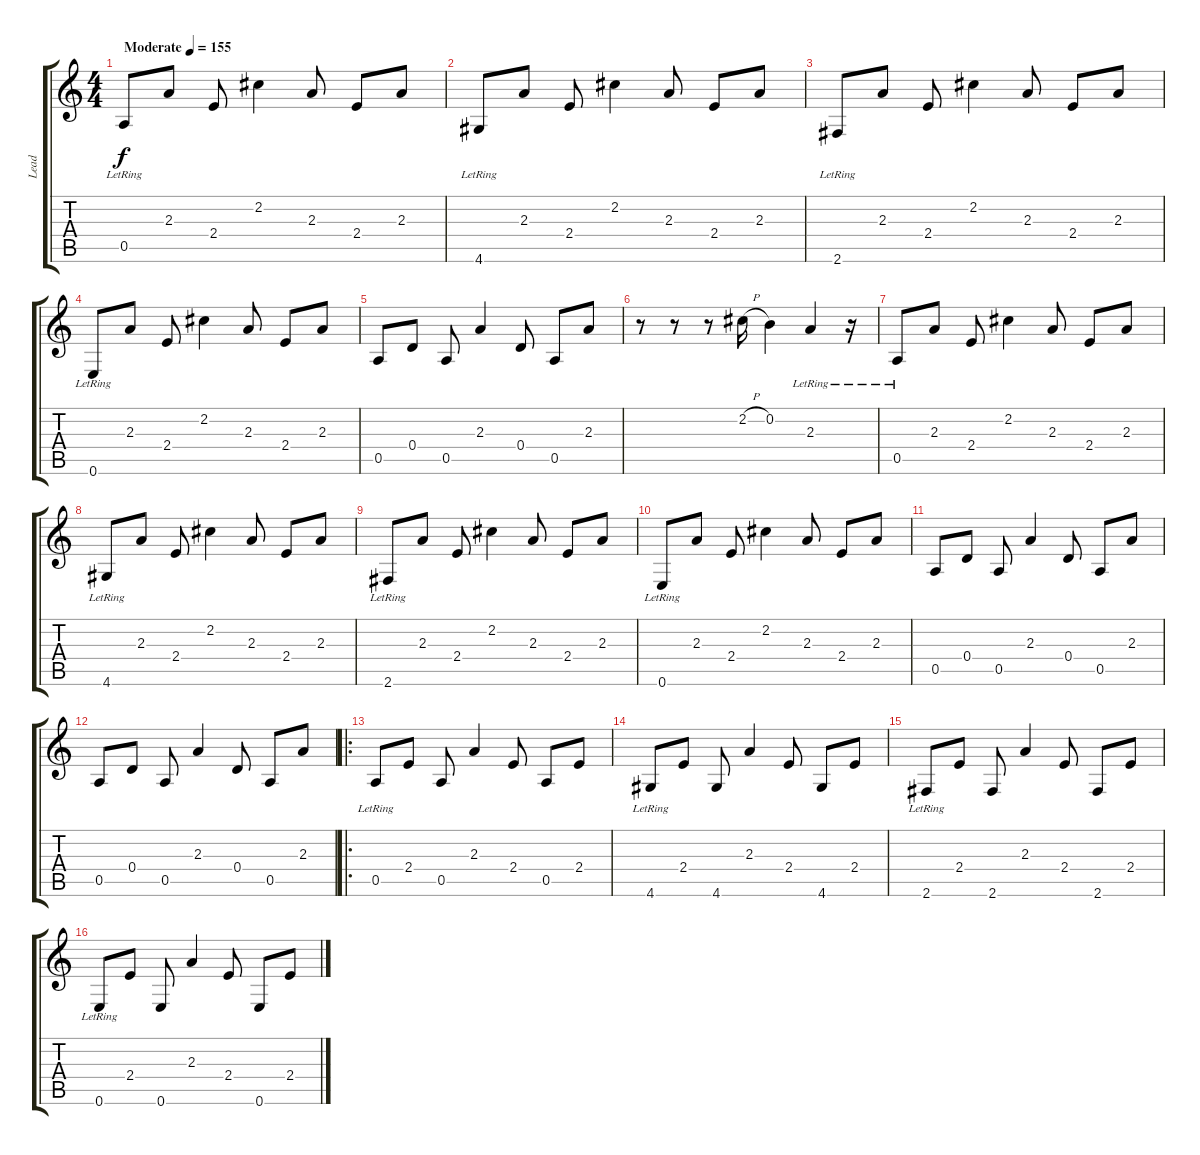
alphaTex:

\track ("Lead" "Lead") {instrument acousticguitarsteel}
\staff {score tabs}
\tuning (E4 B3 G3 D3 A2 E2) {hide}
\ts (4 4)
\tempo (155 "Moderate")
\clef g2
\ks c
0.5{lr}.8{dy f instrument acousticguitarsteel} 2.3.8 2.4.8 2.2.4 2.3.8 2.4.8 2.3.8 |
4.6{lr}.8 2.3.8 2.4.8 2.2.4 2.3.8 2.4.8 2.3.8 |
2.6{lr}.8 2.3.8 2.4.8 2.2.4 2.3.8 2.4.8 2.3.8 |
0.6{lr}.8 2.3.8 2.4.8 2.2.4 2.3.8 2.4.8 2.3.8 |
0.5.8 0.4.8 0.5.8 2.3.4 0.4.8 0.5.8 2.3.8 |
r.8 r.8 r.8 2.2{h}.16 0.2.4 2.3{lr}.4 r.16 |
0.5{lr}.8 2.3.8 2.4.8 2.2.4 2.3.8 2.4.8 2.3.8 |
4.6{lr}.8 2.3.8 2.4.8 2.2.4 2.3.8 2.4.8 2.3.8 |
2.6{lr}.8 2.3.8 2.4.8 2.2.4 2.3.8 2.4.8 2.3.8 |
0.6{lr}.8 2.3.8 2.4.8 2.2.4 2.3.8 2.4.8 2.3.8 |
0.5.8 0.4.8 0.5.8 2.3.4 0.4.8 0.5.8 2.3.8 |
0.5.8 0.4.8 0.5.8 2.3.4 0.4.8 0.5.8 2.3.8 |
\ro
0.5{lr}.8 2.4.8 0.5.8 2.3.4 2.4.8 0.5.8 2.4.8 |
4.6{lr}.8 2.4.8 4.6.8 2.3.4 2.4.8 4.6.8 2.4.8 |
2.6{lr}.8 2.4.8 2.6.8 2.3.4 2.4.8 2.6.8 2.4.8 |
0.6{lr}.8 2.4.8 0.6.8 2.3.4 2.4.8 0.6.8 2.4.8
